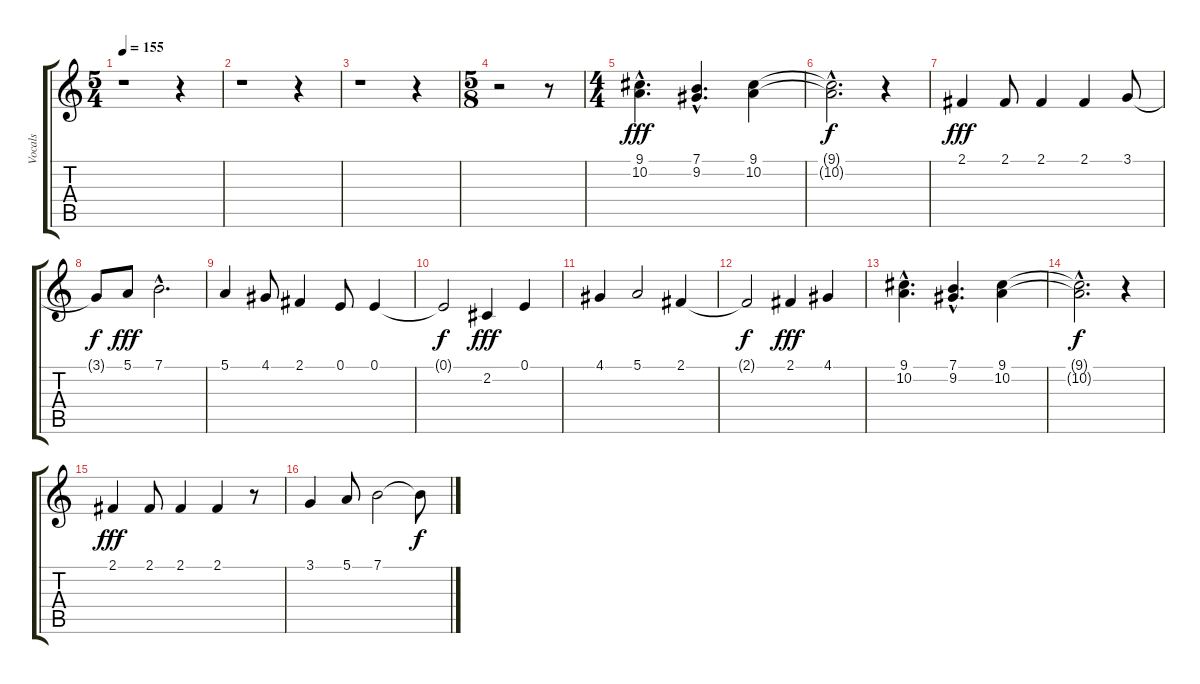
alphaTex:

\track ("Vocals" "Vocals") {instrument stringensemble1}
\staff {score tabs}
\tuning (E4 B3 G3 D3 A2 E2) {hide}
\ts (5 4)
\tempo 155
\clef g2
\ks c
r.1{dy f} r.4 |
r.1 r.4 |
r.1 r.4 |
\ts (5 8)
r.2 r.8 |
\ts (4 4)
(9.1{hac} 10.2{hac}).4{d dy fff} (7.1{hac} 9.2{hac}).4{d} (9.1 10.2).4 |
(9.1{hac t} 10.2{hac t}).2{d dy f} r.4 |
2.1.4{dy fff} 2.1.8 2.1.4 2.1.4 3.1.8 |
3.1{t}.8{dy f} 5.1.8{dy fff} 7.1{hac}.2{d} |
5.1.4 4.1.8 2.1.4 0.1.8 0.1.4 |
0.1{t}.2{dy f} 2.2.4{dy fff} 0.1.4 |
4.1.4 5.1.2 2.1.4 |
2.1{t}.2{dy f} 2.1.4{dy fff} 4.1.4 |
(9.1{hac} 10.2{hac}).4{d} (7.1{hac} 9.2{hac}).4{d} (9.1 10.2).4 |
(9.1{hac t} 10.2{hac t}).2{d dy f} r.4 |
2.1.4{dy fff} 2.1.8 2.1.4 2.1.4 r.8 |
3.1.4 5.1.8 7.1.2 7.1{t}.8{dy f}
